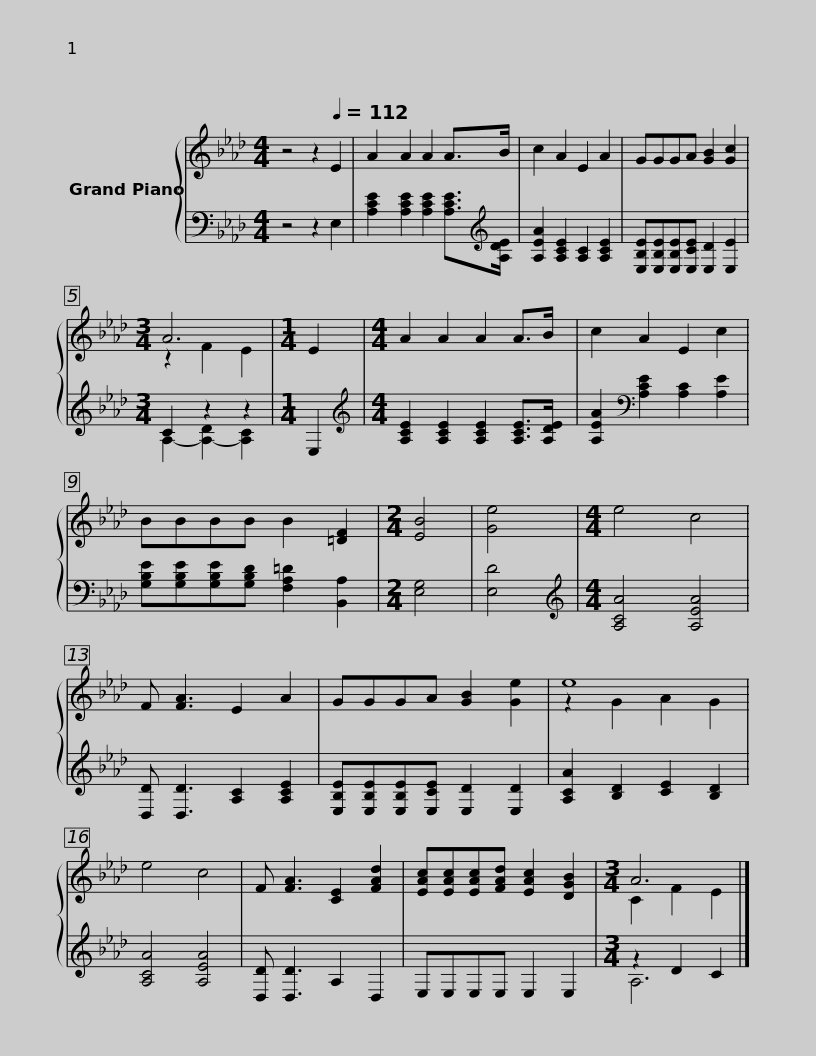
X:1
%%score { ( 1 3 ) | ( 2 4 ) }
L:1/8
M:4/4
I:linebreak $
K:Ab
V:1 treble
V:3 treble
V:2 bass
V:4 bass
V:1
 z4 z2[Q:1/4=112] E2 | A2 A2 A2 A>B | c2 A2 E2 A2 | GGGA [GB]2 [Gc]2 |[M:3/4] A6 | %5
[M:1/4] E2 |$[M:4/4] A2 A2 A2 A>B | c2 A2 E2 c2 | BBBB B2 [=DF]2 |[M:2/4] [EB]4 | %10
 [Ge]4 |[M:4/4] e4 c4 |$ F [FA]3 E2 A2 | GGGA [GB]2 [Ge]2 | e8 | %15
 e4 c4 | F [FA]3 [CE]2 [FAd]2 | [EAc][EAc][EAc][FAd] [EAc]2 [DGB]2 |$[M:3/4] A6 |] %19
V:2
 z4 z2 E,2 | [A,CE]2 [A,CE]2 [A,CE]2 [A,CE]>[K:treble][A,DE] | [A,EA]2 [A,CE]2 [A,C]2 [A,CE]2 | [E,B,E][E,B,E][E,B,E][E,CE] [E,D]2 [E,E]2 |[M:3/4] C2 z2 z2 | %5
[M:1/4] E,2 |$[M:4/4][K:treble] [A,CE]2 [A,CE]2 [A,CE]2 [A,CE]>[A,DE] | [A,EA]2[K:bass] [A,CE]2 [A,C]2 [A,E]2 | [G,B,E][G,B,E][G,B,E][G,B,D] [F,A,=D]2 [B,,A,]2 |[M:2/4] [E,G,]4 | %10
 [E,D]4 |[M:4/4][K:treble] [A,CA]4 [A,EA]4 |$ [D,D] [D,D]3 [A,C]2 [A,CE]2 | [E,B,E][E,B,E][E,B,E][E,CE] [E,D]2 [E,D]2 | [A,CA]2 [B,D]2 [CE]2 [B,D]2 | %15
 [A,CA]4 [A,EA]4 | [D,D] [D,D]3 A,2 D,2 | E,E,E,E, E,2 E,2 |$[M:3/4] z2 D2 C2 |] %19
V:3
 x8 | x8 | x8 | x8 |[M:3/4] z2 F2 E2 | %5
[M:1/4] x2 |$[M:4/4] x8 | x8 | x8 |[M:2/4] x4 | %10
 x4 |[M:4/4] x8 |$ x8 | x8 | z2 G2 A2 G2 | %15
 x8 | x8 | x8 |$[M:3/4] C2 F2 E2 |] %19
V:4
 x8 | x15/2[K:treble] x/ | x8 | x8 |[M:3/4] A,2- [A,-D]2 [A,C]2 | %5
[M:1/4] x2 |$[M:4/4][K:treble] x8 | x2[K:bass] x6 | x8 |[M:2/4] x4 | %10
 x4 |[M:4/4][K:treble] x8 |$ x8 | x8 | x8 | %15
 x8 | x8 | x8 |$[M:3/4] A,6 |] %19
